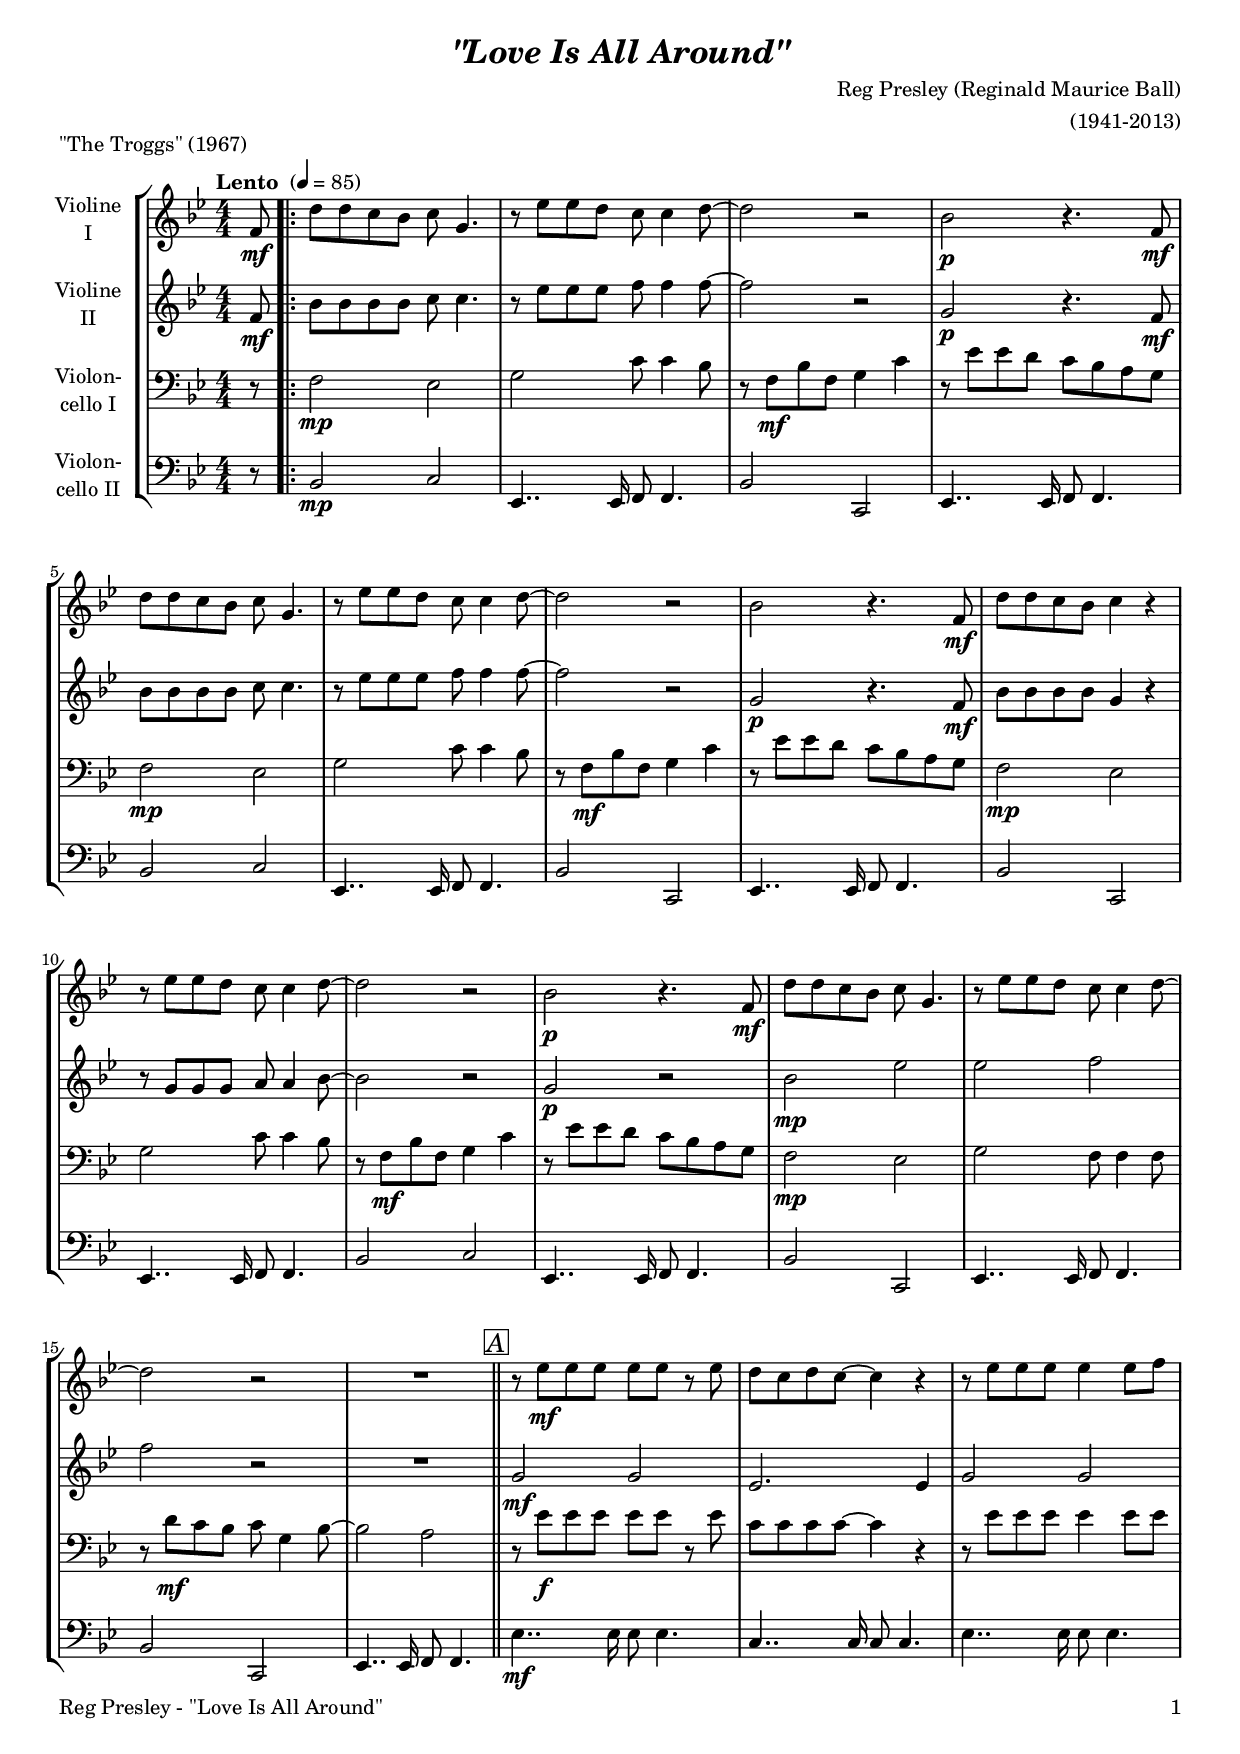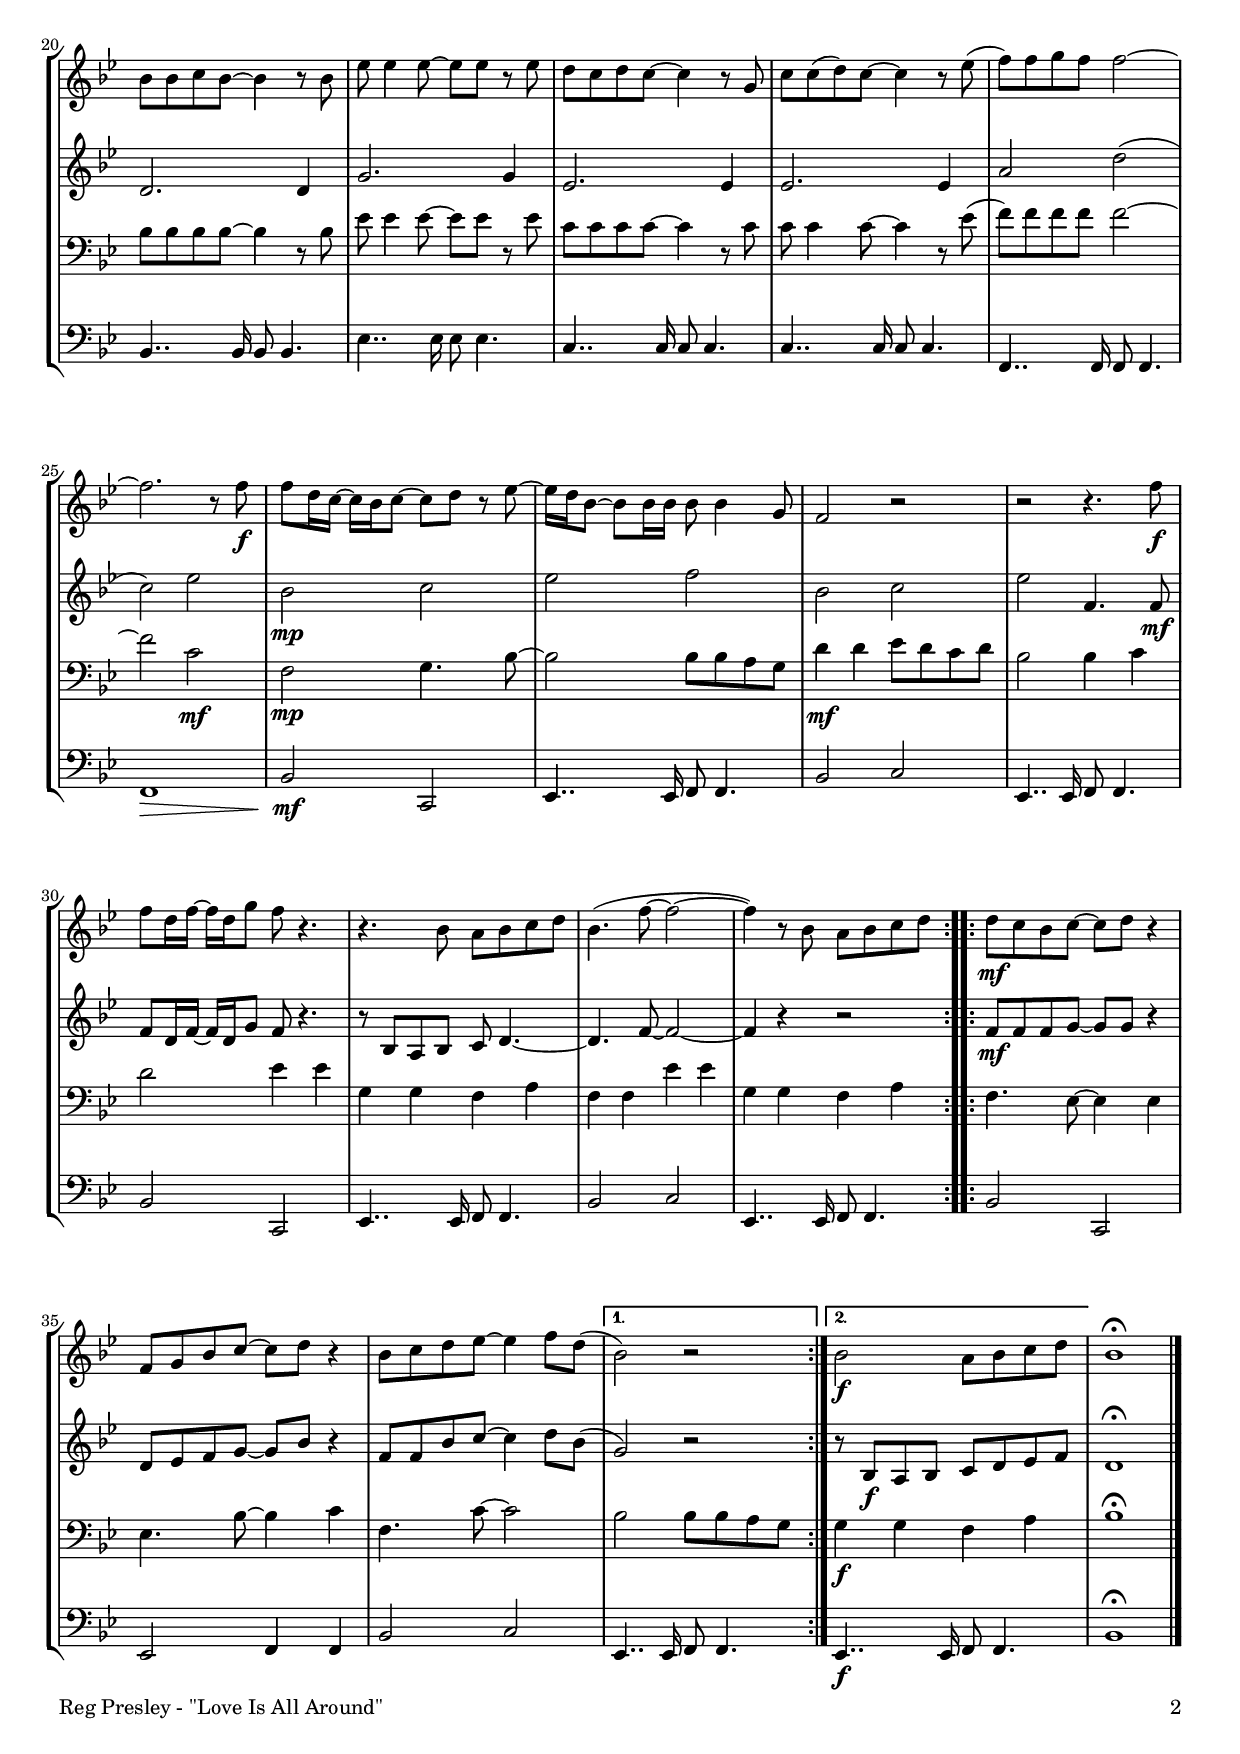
\version "2.20.2"
\include "deutsch.ly"

#(set-global-staff-size 18)

\header {
  title     = \markup \bold \italic "\"Love Is All Around\""
  composer  = "Reg Presley (Reginald Maurice Ball)"
  arranger  = "(1941-2013)"
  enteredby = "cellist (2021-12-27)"
  piece     = "\"The Troggs\" (1967)"
}

voiceconsts = {
  \key b \major
  \time 4/4
  \clef "treble"
  \numericTimeSignature
  \compressEmptyMeasures
  % Set default beaming for all staves
%  \set Timing.beamExceptions = #'()
%  \set Timing.baseMoment     = #(ly:make-moment 1 4)
%  \set Timing.beatStructure  = #'(1 1 1)
  \tempo "Lento " 4=85
}

micl = "clarinet"
mifl = "flute"
miob = "oboe"
mifh = "french horn"
misx = "tenor sax"
mist = "string ensemble 1"
mivl = "violin"
miva = "viola"
miba = "cello"

boxa = { \bar "||" \mark \markup \box \italic "A" }

va = \relative c' {
  \voiceconsts

  \partial 8 f8\mf
  \repeat volta 2 {
    d' d c b c g4.
    r8 es' es d c c4 d8~
    d2 r

    b\p r4. f8\mf
    d' d c b c g4.
    r8 es' es d c c4 d8~
    d2 r
    b r4. f8\mf

    d' d c b c4 r
    r8 es es d c c4 d8~
    d2 r
    b\p r4. f8\mf
    d' d c b c g4.

    r8 es' es d c c4 d8~
    d2 r
    R1 \boxa
    r8 es\mf es es es es r es
    d c d c~ c4 r

    r8 es es es es4 es8 f
    b,8 b c b~ b4 r8 b
    es es4 es8~ es es r es
    d c d c~ c4 r8 g
    c c( d) c~ c4 r8 es(

    f) f g f f2~
    f2. r8 f\f
    f d16 c~ c b c8~ c d r es~
    es16 d b8~ b b16 b b8 b4 g8
    f2 r

    r r4. f'8\f
    f d16 f~ f d g8 f r4.
    r b,8 a b c d
    b4.( f'8~ f2~
    f4) r8 b, a b c d
  }
  \repeat volta 2 {
    d\mf c b c~ c d r4
    f,8 g b c~ c d r4
    b8 c d es~ es4 f8 d(
  }
  \alternative {
    { b2) r }
    { b\f a8 b c d }
  }
  b1\fermata \bar "|."
}

vb = \relative c' {
  \voiceconsts

  \partial 8 f8\mf
  \repeat volta 2 {
    b b b b c c4.
    r8 es es es f f4 f8~
    f2 r

    g,\p r4. f8\mf
    b b b b c c4.
    r8 es es es f f4 f8~
    f2 r
    g,\p r4. f8\mf

    b b b b g4 r
    r8 g g g a a4 b8~
    b2 r
    g\p r
    b\mp es

    es f
    f r
    R1 \boxa
    g,2\mf g
    es2. es4

    g2 g
    d2. d4
    g2. g4
    es2. es4
    es2. es4

    a2 d(
    c) es
    b\mp c
    es f
    b, c

    es f,4. f8\mf
    f d16 f~ f d g8 f r4.
    r8 b, a b c d4.~
    d f8~ f2~
    f4 r r2
  }
  \repeat volta 2 {
    f8\mf f f g~ g g r4
    d8 es f g~ g b r4
    f8 f b c~ c4 d8 b(
  }
  \alternative {
    { g2) r }
    { r8 b,\f a b c d es f }
  }
  d1\fermata \bar "|."
}

vc = \relative c {
  \voiceconsts
  \clef "bass"
  
  \partial 8 r8
  \repeat volta 2 {
    f2\mp es
    g c8 c4 b8
    r f\mf b f g4 c

    r8 es es d c b a g
    f2\mp es
    g c8 c4 b8
    r f\mf b f g4 c
    r8 es es d c b a g

    f2\mp es
    g c8 c4 b8
    r f\mf b f g4 c
    r8 es es d c b a g
    f2\mp es

    g f8 f4 f8
    r d'\mf c b c g4 b8~
    b2 a \boxa
    r8 es'\f es es es es r es
    c c c c~ c4 r

    r8 es es es es4 es8 es
    b b b b~ b4 r8 b
    es es4 es8~ es es r es
    c c c c~ c4 r8 c
    c c4 c8~ c4 r8 es(

    f) f f f f2~
    f c\mf
    f,\mp g4. b8~
    b2 b8 b a g
    d'4\mf d es8 d c d

    b2 b4 c
    d2 es4 es
    g, g f a
    f f es' es
    g, g f a
  }
  \repeat volta 2 {
    f4. es8~ es4 es
    es4. b'8~ b4 c
    f,4. c'8~ c2
  }
  \alternative {
    { b b8 b a g }
    { g4\f g f a }
  }
  b1\fermata \bar "|."
}

vd = \relative c {
  \voiceconsts
  \clef "bass"
  
  \partial 8 r8
  \repeat volta 2 {
    b2\mp c
    es,4.. es16 f8 f4.
    b2 c,

    es4.. es16 f8 f4.
    b2 c
    es,4.. es16 f8 f4.
    b2 c,
    es4.. es16 f8 f4.

    b2 c,
    es4.. es16 f8 f4.
    b2 c
    es,4.. es16 f8 f4.
    b2 c,

    es4.. es16 f8 f4.
    b2 c,
    es4.. es16 f8 f4. \boxa
    es'4..\mf es16 es8 es4.
    c4.. c16 c8 c4.

    es4.. es16 es8 es4.
    b4.. b16 b8 b4.
    es4.. es16 es8 es4.
    c4.. c16 c8 c4.
    c4.. c16 c8 c4.
    f,4.. f16 f8 f4.
    f1\>
    b2\!\mf c,
    es4.. es16 f8 f4.
    b2 c

    es,4.. es16 f8 f4.
    b2 c,
    es4.. es16 f8 f4.
    b2 c
    es,4.. es16 f8 f4.
  }
  \repeat volta 2 {
    b2 c,
    es f4 f
    b2 c
  }
  \alternative {
    { es,4.. es16 f8 f4. }
    { es4..\f es16 f8 f4. }
  }
  b1\fermata \bar "|."
}


music = \new StaffGroup <<
      \new Staff {
	\set Staff.midiInstrument = \mivl
	\set Staff.instrumentName = \markup \center-column { "Violine" "I" }
	\transpose d d { \va }
      }

      \new Staff {
	\set Staff.midiInstrument = \mivl
	\set Staff.instrumentName = \markup \center-column { "Violine" "II" }
	\transpose d d { \vb }
      }

      \new Staff {
	\set Staff.midiInstrument = \miba
	\set Staff.instrumentName = \markup \center-column { "Violon-" "cello I"}
	\transpose d d { \vc }
      }

      \new Staff {
	\set Staff.midiInstrument = \miba
	\set Staff.instrumentName = \markup \center-column { "Violon-" "cello II" }
	\transpose d d { \vd }
      }
>>

\book {
   \paper {
    print-page-number = ##t
    print-first-page-number = ##t
    ragged-last-bottom = ##f
    oddHeaderMarkup = \markup \null
    evenHeaderMarkup = \markup \null
    oddFooterMarkup = \markup {
      \fill-line {
        \on-the-fly #print-page-number-check-first
        "Reg Presley - \"Love Is All Around\"" \fromproperty #'page:page-number-string
      }
    }
    evenFooterMarkup = \oddFooterMarkup
  } \score {
    \music
    \layout {}
  }

  \score {
    \unfoldRepeats \music

    \midi {
      \context {
        \Score
      }
    }
  }
}